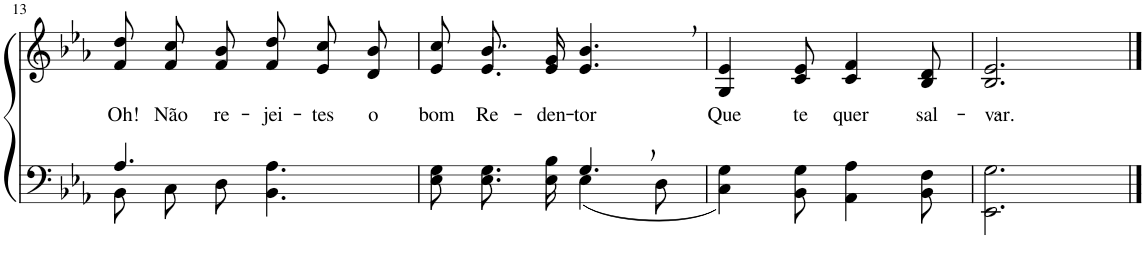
**kern	**kern	**text
*part2	*part1	*part1
*staff2	*staff1	*staff1
*I"Parte III e IV	*I"Parte I e II	*
!!LO:PB:g=z
*clefF4	*clefG2	*
*Trd-1c-2	*Trd-1c-2	*
*k[b-e-a-]	*k[b-e-a-]	*
*M6/8	*M6/8	*
=13	=13	=13
*^	*	*
!	!	!	!LO:LY:b
4.A-/	8BB-\L	8f/ 8dd/L	Oh!
!	!	!	!LO:LY:b
.	8C\	8f/ 8cc/	Não
!	!	!	!LO:LY:b
.	8D\J	8f/ 8b-/J	re-
!	!	!	!LO:LY:b
4.ryy	4.BB-\ 4.A-\	8f/ 8dd/L	-jei-
!	!	!	!LO:LY:b
.	.	8e-/ 8cc/	-tes
!	!	!	!LO:LY:b
.	.	8d/ 8b-/J	o
=14	=14	=14	=14
!	!	!	!LO:LY:b
*	*	*^	*
4.ryy	8E-\ 8G\L	8e-/ 8cc/L	8ryy	bom
!	!	!	!	!LO:LY:b
.	8.E-\ 8.G\	8.b-/	4.e-/	Re-
!	!	!	!	!LO:LY:b
.	16E-\ 16B-\Jk	16e-/ 16g/Jk	.	-den-
!	!	!	!	!LO:LY:b
4.G,/	(4E-\	4.e-/, 4.b-/,	.	-tor
.	.	.	4ryy	.
.	8D\	.	.	.
*	*	*v	*v	*
=15	=15	=15	=15
!	!	!	!LO:LY:b
*v	*v	*	*
4C\ 4G\)	4G/ 4e-/	Que
!	!	!LO:LY:b
8BB-\ 8G\	8c/ 8e-/	te
!	!	!LO:LY:b
4AA-\ 4A-\	4c/ 4f/	quer
!	!	!LO:LY:b
8BB-\ 8F\	8B-/ 8d/	sal-
=16	=16	=16
!	!	!LO:LY:b
2.EE-\ 2.G\	2.B-/ 2.e-/	-var.-
==	==	==
*-	*-	*-
